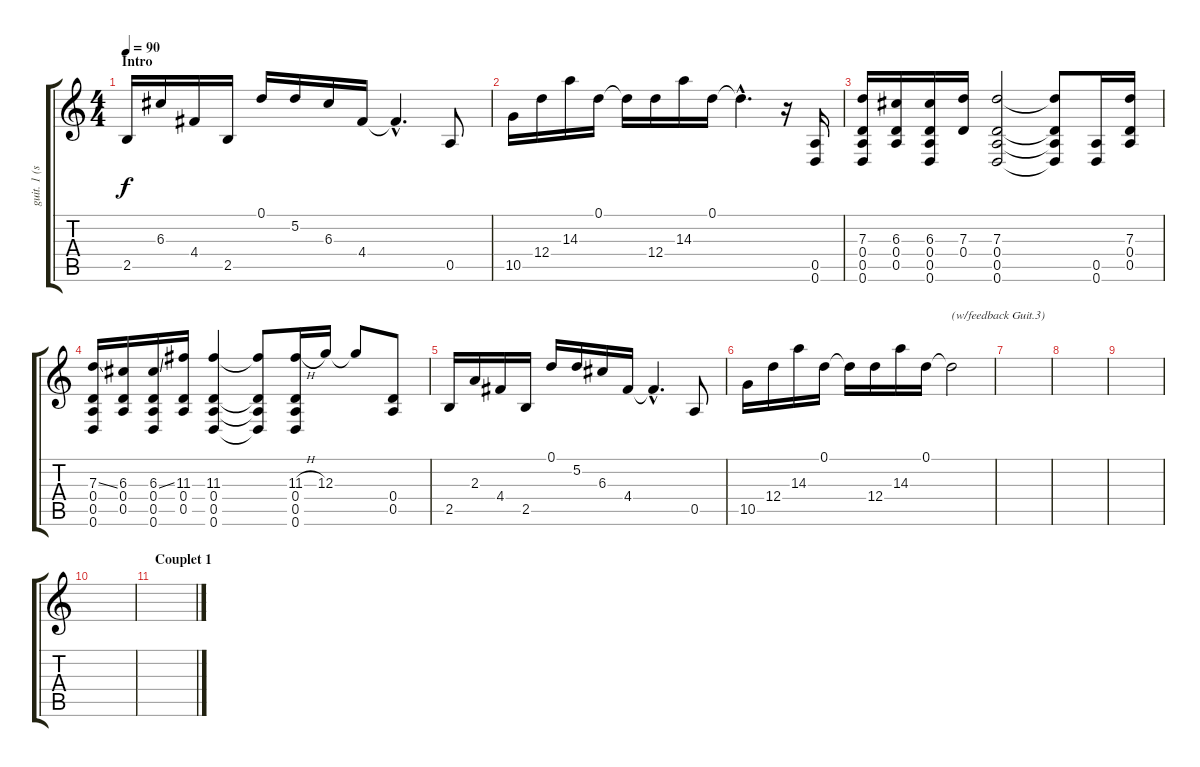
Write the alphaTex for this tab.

\track ("guit. 1 (son clair)" "guit. 1 (s") {instrument electricguitarclean}
\staff {score tabs}
\tuning (D4 A3 G3 D3 A2 D2) {hide}
\ts (4 4)
\section ("" "Intro")
\tempo 90
\clef g2
\ks c
2.5.16{dy f instrument electricguitarclean} 6.3.16 4.4.16 2.5.16 0.1.16 5.2.16 6.3.16 4.4.16 4.4{hac t}.4{d} 0.5.8 |
10.5.16 12.4.16 14.3.16 0.1.16 0.1{t}.16 12.4.16 14.3.16 0.1.16 0.1{hac t}.4{d} r.16 (0.5 0.6).16 |
(7.3 0.4 0.5 0.6).16 (6.3 0.4 0.5).16 (6.3 0.4 0.5 0.6).16 (7.3 0.4).16 (7.3 0.4 0.5 0.6).2 (7.3{t} 0.4{t} 0.5{t} 0.6{t}).8 (0.5 0.6).16 (7.3 0.4 0.5).16 |
(7.3{ss} 0.4 0.5 0.6).16 (6.3 0.4 0.5).16 (6.3{ss} 0.4 0.5 0.6).16 (11.3 0.4 0.5).16 (11.3 0.4 0.5 0.6).4 (11.3{t} 0.4{t} 0.5{t} 0.6{t}).8 (11.3{h} 0.4 0.5 0.6).16 12.3.16 12.3{t}.8 (0.4 0.5).8 |
2.5.16 2.3.16 4.4.16 2.5.16 0.1.16 5.2.16 6.3.16 4.4.16 4.4{hac t}.4{d} 0.5.8 |
10.5.16 12.4.16 14.3.16 0.1.16 0.1{t}.16 12.4.16 14.3.16 0.1.16 0.1{t}.2{txt "(w/feedback Guit.3)"} |
|
|
|
|
\section ("" "Couplet 1")
